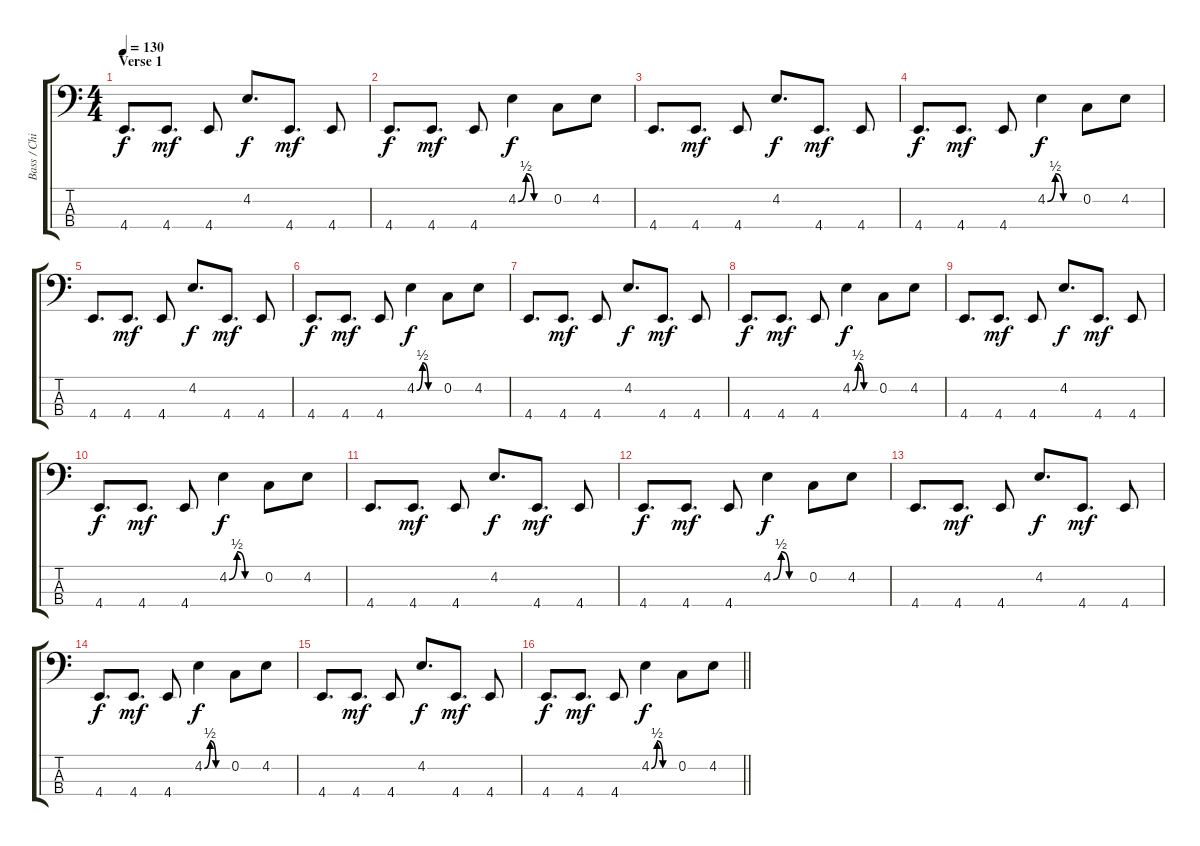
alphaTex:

\track ("Bass / Chi Cheng" "Bass / Chi") {instrument electricbassfinger}
\staff {score tabs}
\tuning (F2 C2 G1 C1) {hide}
\ts (4 4)
\section ("" "Verse 1")
\tempo 130
\clef f4
\ks c
4.4.8{d dy f} 4.4.8{d dy mf} 4.4.8 4.2.8{d dy f} 4.4.8{d dy mf} 4.4.8 |
4.4.8{d dy f} 4.4.8{d dy mf} 4.4.8 4.2{be (custom 0 0 15 2 30 0 60 0)}.4{dy f} 0.2.8 4.2.8 |
4.4.8{d} 4.4.8{d dy mf} 4.4.8 4.2.8{d dy f} 4.4.8{d dy mf} 4.4.8 |
4.4.8{d dy f} 4.4.8{d dy mf} 4.4.8 4.2{be (custom 0 0 15 2 30 0 60 0)}.4{dy f} 0.2.8 4.2.8 |
4.4.8{d} 4.4.8{d dy mf} 4.4.8 4.2.8{d dy f} 4.4.8{d dy mf} 4.4.8 |
4.4.8{d dy f} 4.4.8{d dy mf} 4.4.8 4.2{be (custom 0 0 15 2 30 0 60 0)}.4{dy f} 0.2.8 4.2.8 |
4.4.8{d} 4.4.8{d dy mf} 4.4.8 4.2.8{d dy f} 4.4.8{d dy mf} 4.4.8 |
4.4.8{d dy f} 4.4.8{d dy mf} 4.4.8 4.2{be (custom 0 0 15 2 30 0 60 0)}.4{dy f} 0.2.8 4.2.8 |
4.4.8{d} 4.4.8{d dy mf} 4.4.8 4.2.8{d dy f} 4.4.8{d dy mf} 4.4.8 |
4.4.8{d dy f} 4.4.8{d dy mf} 4.4.8 4.2{be (custom 0 0 15 2 30 0 60 0)}.4{dy f} 0.2.8 4.2.8 |
4.4.8{d} 4.4.8{d dy mf} 4.4.8 4.2.8{d dy f} 4.4.8{d dy mf} 4.4.8 |
4.4.8{d dy f} 4.4.8{d dy mf} 4.4.8 4.2{be (custom 0 0 15 2 30 0 60 0)}.4{dy f} 0.2.8 4.2.8 |
4.4.8{d} 4.4.8{d dy mf} 4.4.8 4.2.8{d dy f} 4.4.8{d dy mf} 4.4.8 |
4.4.8{d dy f} 4.4.8{d dy mf} 4.4.8 4.2{be (custom 0 0 15 2 30 0 60 0)}.4{dy f} 0.2.8 4.2.8 |
4.4.8{d} 4.4.8{d dy mf} 4.4.8 4.2.8{d dy f} 4.4.8{d dy mf} 4.4.8 |
\barLineRight lightlight
4.4.8{d dy f} 4.4.8{d dy mf} 4.4.8 4.2{be (custom 0 0 15 2 30 0 60 0)}.4{dy f} 0.2.8 4.2.8
